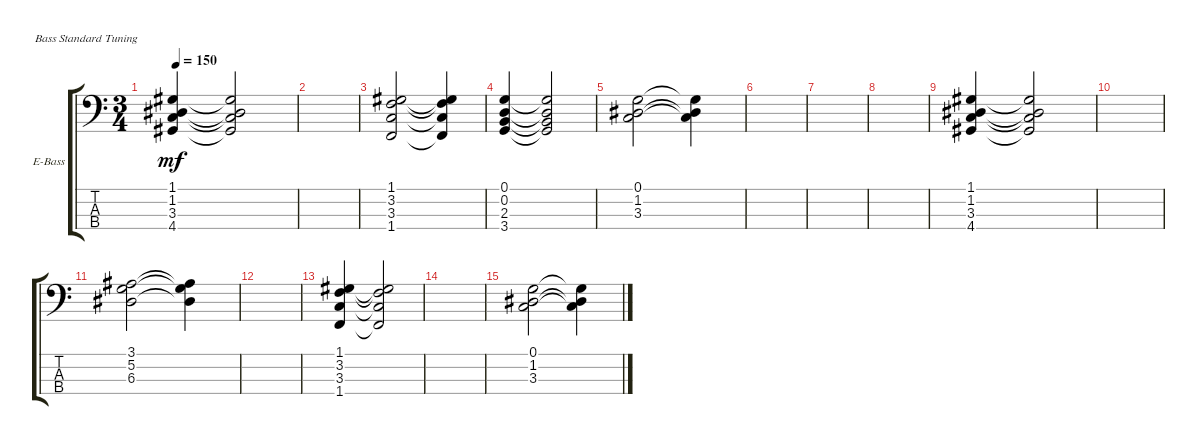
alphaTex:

\defaultSystemsLayout 4
\bracketExtendMode groupsimilarinstruments
\firstSystemTrackNameOrientation horizontal
\otherSystemsTrackNameOrientation horizontal
\track ("Electric Bass" "E-Bass") {instrument electricbassfinger}
\staff {score tabs}
\tuning (G2 D2 A1 E1)
\ts (3 4)
\tempo 150
\clef f4
\ks c
(4.4 3.3 1.2 1.1).4{dy mf} (4.4{t} 3.3{t} 1.2{t} 1.1{t}).2 |
|
(1.4 3.3 3.2 1.1).2 (1.4{t} 3.3{t} 3.2{t} 1.1{t}).4 |
(3.4 2.3 0.2 0.1).4 (3.4{t} 2.3{t} 0.2{t} 0.1{t}).2 |
(3.3 1.2 0.1).2 (3.3{t} 1.2{t} 0.1{t}).4 |
|
|
|
(4.4 3.3 1.2 1.1).4 (4.4{t} 3.3{t} 1.2{t} 1.1{t}).2 |
|
(6.3 5.2 3.1).2 (6.3{t} 5.2{t} 3.1{t}).4 |
|
(1.4 3.3 3.2 1.1).4 (1.4{t} 3.3{t} 3.2{t} 1.1{t}).2 |
|
(3.3 1.2 0.1).2 (3.3{t} 1.2{t} 0.1{t}).4
